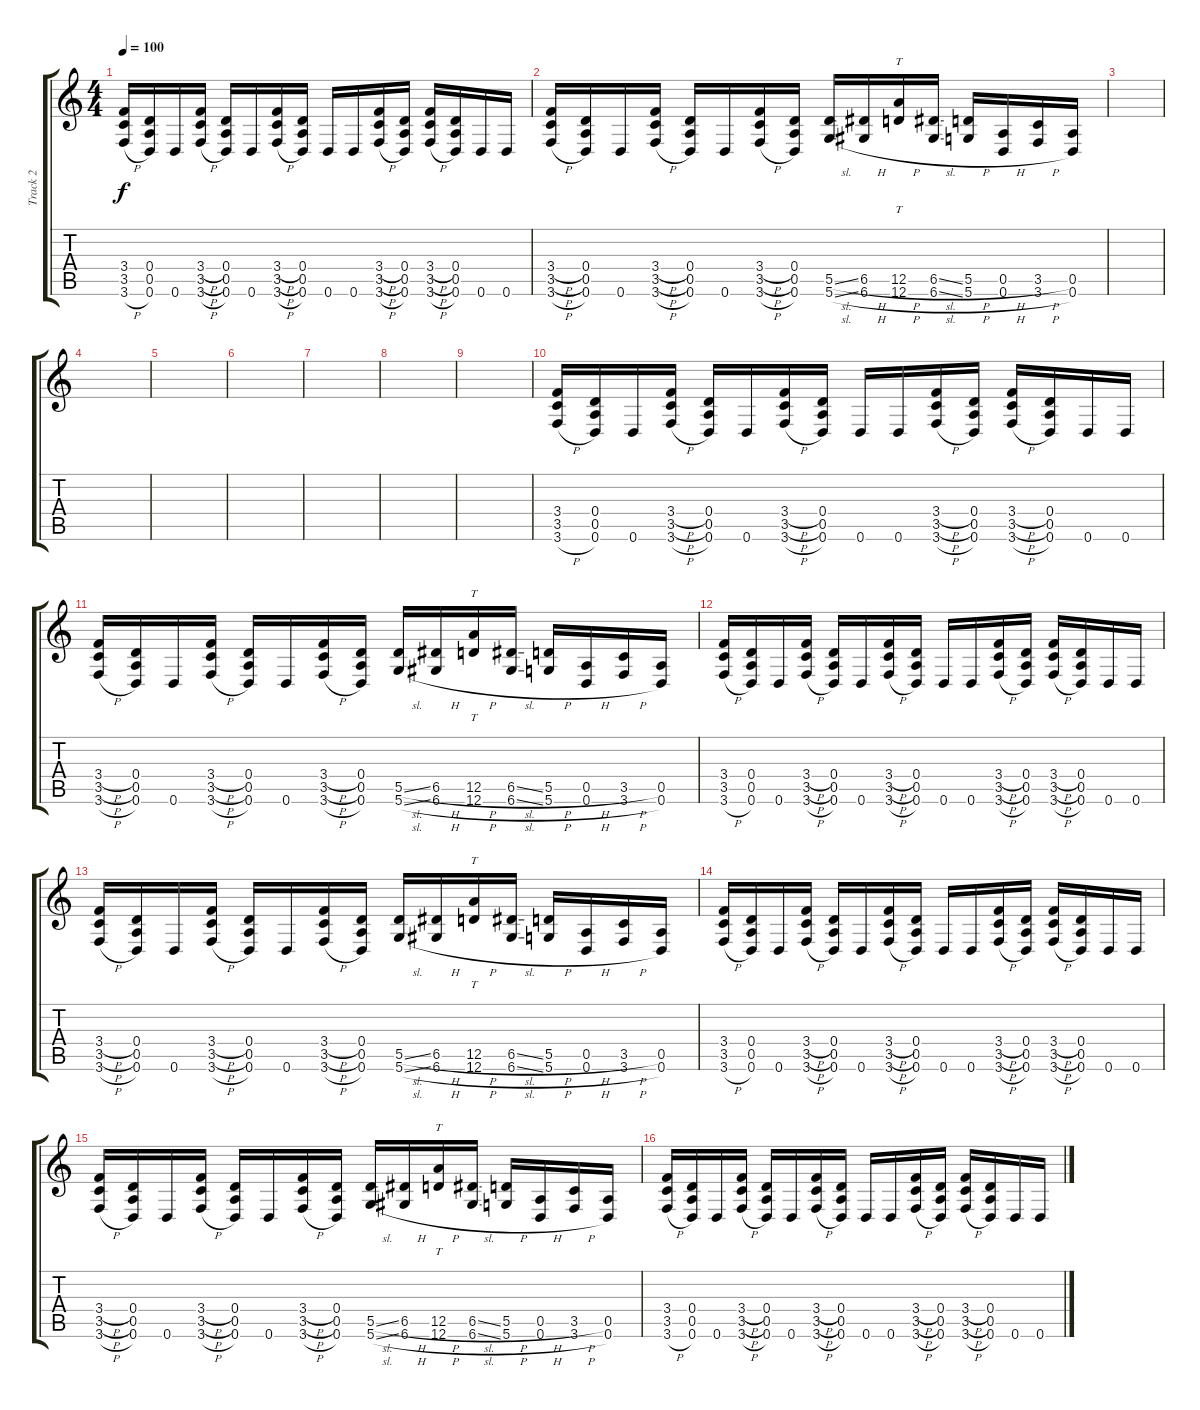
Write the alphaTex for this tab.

\track ("Track 2" "Track 2") {solo instrument distortionguitar}
\staff {score tabs}
\tuning (E4 B3 G3 D3 A2 D2) {hide}
\ts (4 4)
\tempo 100
\clef g2
\ks c
(3.4 3.5 3.6{h}).16{dy f} (0.4 0.5 0.6).16 0.6.16 (3.4{h} 3.5{h} 3.6{h}).16 (0.4 0.5 0.6).16 0.6.16 (3.4{h} 3.5{h} 3.6{h}).16 (0.4 0.5 0.6).16 0.6.16 0.6.16 (3.4{h} 3.5{h} 3.6{h}).16 (0.4 0.5 0.6).16 (3.4{h} 3.5{h} 3.6{h}).16 (0.4 0.5 0.6).16 0.6.16 0.6.16 |
(3.4{h} 3.5{h} 3.6{h}).16 (0.4 0.5 0.6).16 0.6.16 (3.4{h} 3.5{h} 3.6{h}).16 (0.4 0.5 0.6).16 0.6.16 (3.4{h} 3.5{h} 3.6{h}).16 (0.4 0.5 0.6).16 (5.5{sl} 5.6{sl}).16 (6.5{h} 6.6{h}).16 (12.5{h} 12.6{h}).16{tt} (6.5{sl} 6.6{sl}).16 (5.5{h} 5.6{h}).16 (0.5{h} 0.6{h}).16 (3.5{h} 3.6{h}).16 (0.5 0.6).16 |
|
|
|
|
|
|
|
(3.4 3.5 3.6{h}).16 (0.4 0.5 0.6).16 0.6.16 (3.4{h} 3.5{h} 3.6{h}).16 (0.4 0.5 0.6).16 0.6.16 (3.4{h} 3.5{h} 3.6{h}).16 (0.4 0.5 0.6).16 0.6.16 0.6.16 (3.4{h} 3.5{h} 3.6{h}).16 (0.4 0.5 0.6).16 (3.4{h} 3.5{h} 3.6{h}).16 (0.4 0.5 0.6).16 0.6.16 0.6.16 |
(3.4{h} 3.5{h} 3.6{h}).16 (0.4 0.5 0.6).16 0.6.16 (3.4{h} 3.5{h} 3.6{h}).16 (0.4 0.5 0.6).16 0.6.16 (3.4{h} 3.5{h} 3.6{h}).16 (0.4 0.5 0.6).16 (5.5{sl} 5.6{sl}).16 (6.5{h} 6.6{h}).16 (12.5{h} 12.6{h}).16{tt} (6.5{sl} 6.6{sl}).16 (5.5{h} 5.6{h}).16 (0.5{h} 0.6{h}).16 (3.5{h} 3.6{h}).16 (0.5 0.6).16 |
(3.4 3.5 3.6{h}).16 (0.4 0.5 0.6).16 0.6.16 (3.4{h} 3.5{h} 3.6{h}).16 (0.4 0.5 0.6).16 0.6.16 (3.4{h} 3.5{h} 3.6{h}).16 (0.4 0.5 0.6).16 0.6.16 0.6.16 (3.4{h} 3.5{h} 3.6{h}).16 (0.4 0.5 0.6).16 (3.4{h} 3.5{h} 3.6{h}).16 (0.4 0.5 0.6).16 0.6.16 0.6.16 |
(3.4{h} 3.5{h} 3.6{h}).16 (0.4 0.5 0.6).16 0.6.16 (3.4{h} 3.5{h} 3.6{h}).16 (0.4 0.5 0.6).16 0.6.16 (3.4{h} 3.5{h} 3.6{h}).16 (0.4 0.5 0.6).16 (5.5{sl} 5.6{sl}).16 (6.5{h} 6.6{h}).16 (12.5{h} 12.6{h}).16{tt} (6.5{sl} 6.6{sl}).16 (5.5{h} 5.6{h}).16 (0.5{h} 0.6{h}).16 (3.5{h} 3.6{h}).16 (0.5 0.6).16 |
(3.4 3.5 3.6{h}).16 (0.4 0.5 0.6).16 0.6.16 (3.4{h} 3.5{h} 3.6{h}).16 (0.4 0.5 0.6).16 0.6.16 (3.4{h} 3.5{h} 3.6{h}).16 (0.4 0.5 0.6).16 0.6.16 0.6.16 (3.4{h} 3.5{h} 3.6{h}).16 (0.4 0.5 0.6).16 (3.4{h} 3.5{h} 3.6{h}).16 (0.4 0.5 0.6).16 0.6.16 0.6.16 |
(3.4{h} 3.5{h} 3.6{h}).16 (0.4 0.5 0.6).16 0.6.16 (3.4{h} 3.5{h} 3.6{h}).16 (0.4 0.5 0.6).16 0.6.16 (3.4{h} 3.5{h} 3.6{h}).16 (0.4 0.5 0.6).16 (5.5{sl} 5.6{sl}).16 (6.5{h} 6.6{h}).16 (12.5{h} 12.6{h}).16{tt} (6.5{sl} 6.6{sl}).16 (5.5{h} 5.6{h}).16 (0.5{h} 0.6{h}).16 (3.5{h} 3.6{h}).16 (0.5 0.6).16 |
(3.4 3.5 3.6{h}).16 (0.4 0.5 0.6).16 0.6.16 (3.4{h} 3.5{h} 3.6{h}).16 (0.4 0.5 0.6).16 0.6.16 (3.4{h} 3.5{h} 3.6{h}).16 (0.4 0.5 0.6).16 0.6.16 0.6.16 (3.4{h} 3.5{h} 3.6{h}).16 (0.4 0.5 0.6).16 (3.4{h} 3.5{h} 3.6{h}).16 (0.4 0.5 0.6).16 0.6.16 0.6.16
